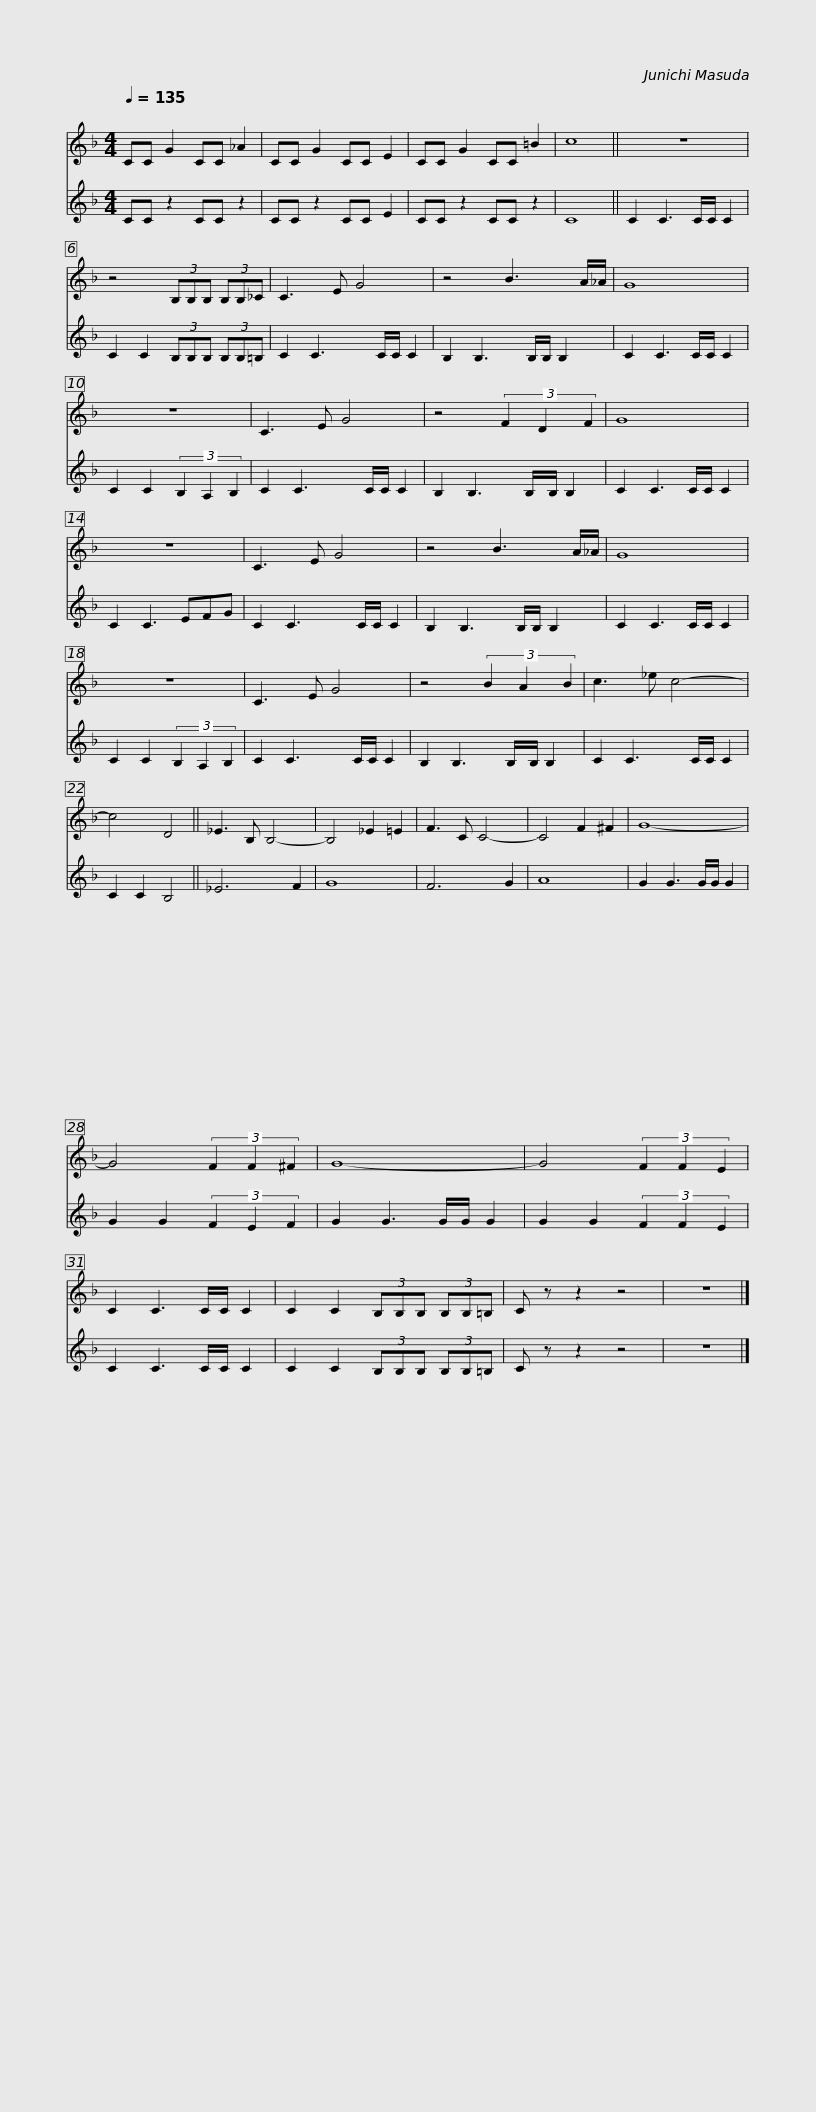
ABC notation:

X:1
%%score 1 2
L:1/8
Q:1/4=135
M:4/4
I:linebreak $
K:none
V:1 treble transpose=-2
V:2 treble transpose=-14
V:1
[K:F] CC G2 CC _A2 | CC G2 CC E2 | CC G2 CC =B2 | c8 ||$ z8 | %5
 z4 (3B,B,B, (3B,B,_C |$ C3 E G4 | z4 B3 A/_A/ | G8 | z8 |$ %10
 C3 E G4 | z4 (3F2 D2 F2 | G8 | z8 |$ C3 E G4 | %15
 z4 B3 A/_A/ | G8 | z8 |$ C3 E G4 | z4 (3B2 A2 B2 | %20
 c3 _e c4- | c4 D4 ||$ _E3 B, B,4- | B,4 _E2 =E2 | F3 C C4- | %25
 C4 F2 ^F2 |$ G8- | G4 (3F2 F2 ^F2 | G8- | G4 (3F2 F2 E2 |$ %30
 C2 C3 C/C/ C2 | C2 C2 (3B,B,B, (3B,B,=B, | C z z2 z4 | z8 |] %34
V:2
[K:F] CC z2 CC z2 | CC z2 CC E2 | CC z2 CC z2 | C8 ||$ C2 C3 C/C/ C2 | %5
 C2 C2 (3B,B,B, (3B,B,=B, |$ C2 C3 C/C/ C2 | B,2 B,3 B,/B,/ B,2 | C2 C3 C/C/ C2 | C2 C2 (3B,2 A,2 B,2 |$ %10
 C2 C3 C/C/ C2 | B,2 B,3 B,/B,/ B,2 | C2 C3 C/C/ C2 | C2 C3 EFG |$ C2 C3 C/C/ C2 | %15
 B,2 B,3 B,/B,/ B,2 | C2 C3 C/C/ C2 | C2 C2 (3B,2 A,2 B,2 |$ C2 C3 C/C/ C2 | B,2 B,3 B,/B,/ B,2 | %20
 C2 C3 C/C/ C2 | C2 C2 B,4 ||$ _E6 F2 | G8 | F6 G2 | %25
 A8 |$ G2 G3 G/G/ G2 | G2 G2 (3F2 E2 F2 | G2 G3 G/G/ G2 | G2 G2 (3F2 F2 E2 |$ %30
 C2 C3 C/C/ C2 | C2 C2 (3B,B,B, (3B,B,=B, | C z z2 z4 | z8 |] %34
